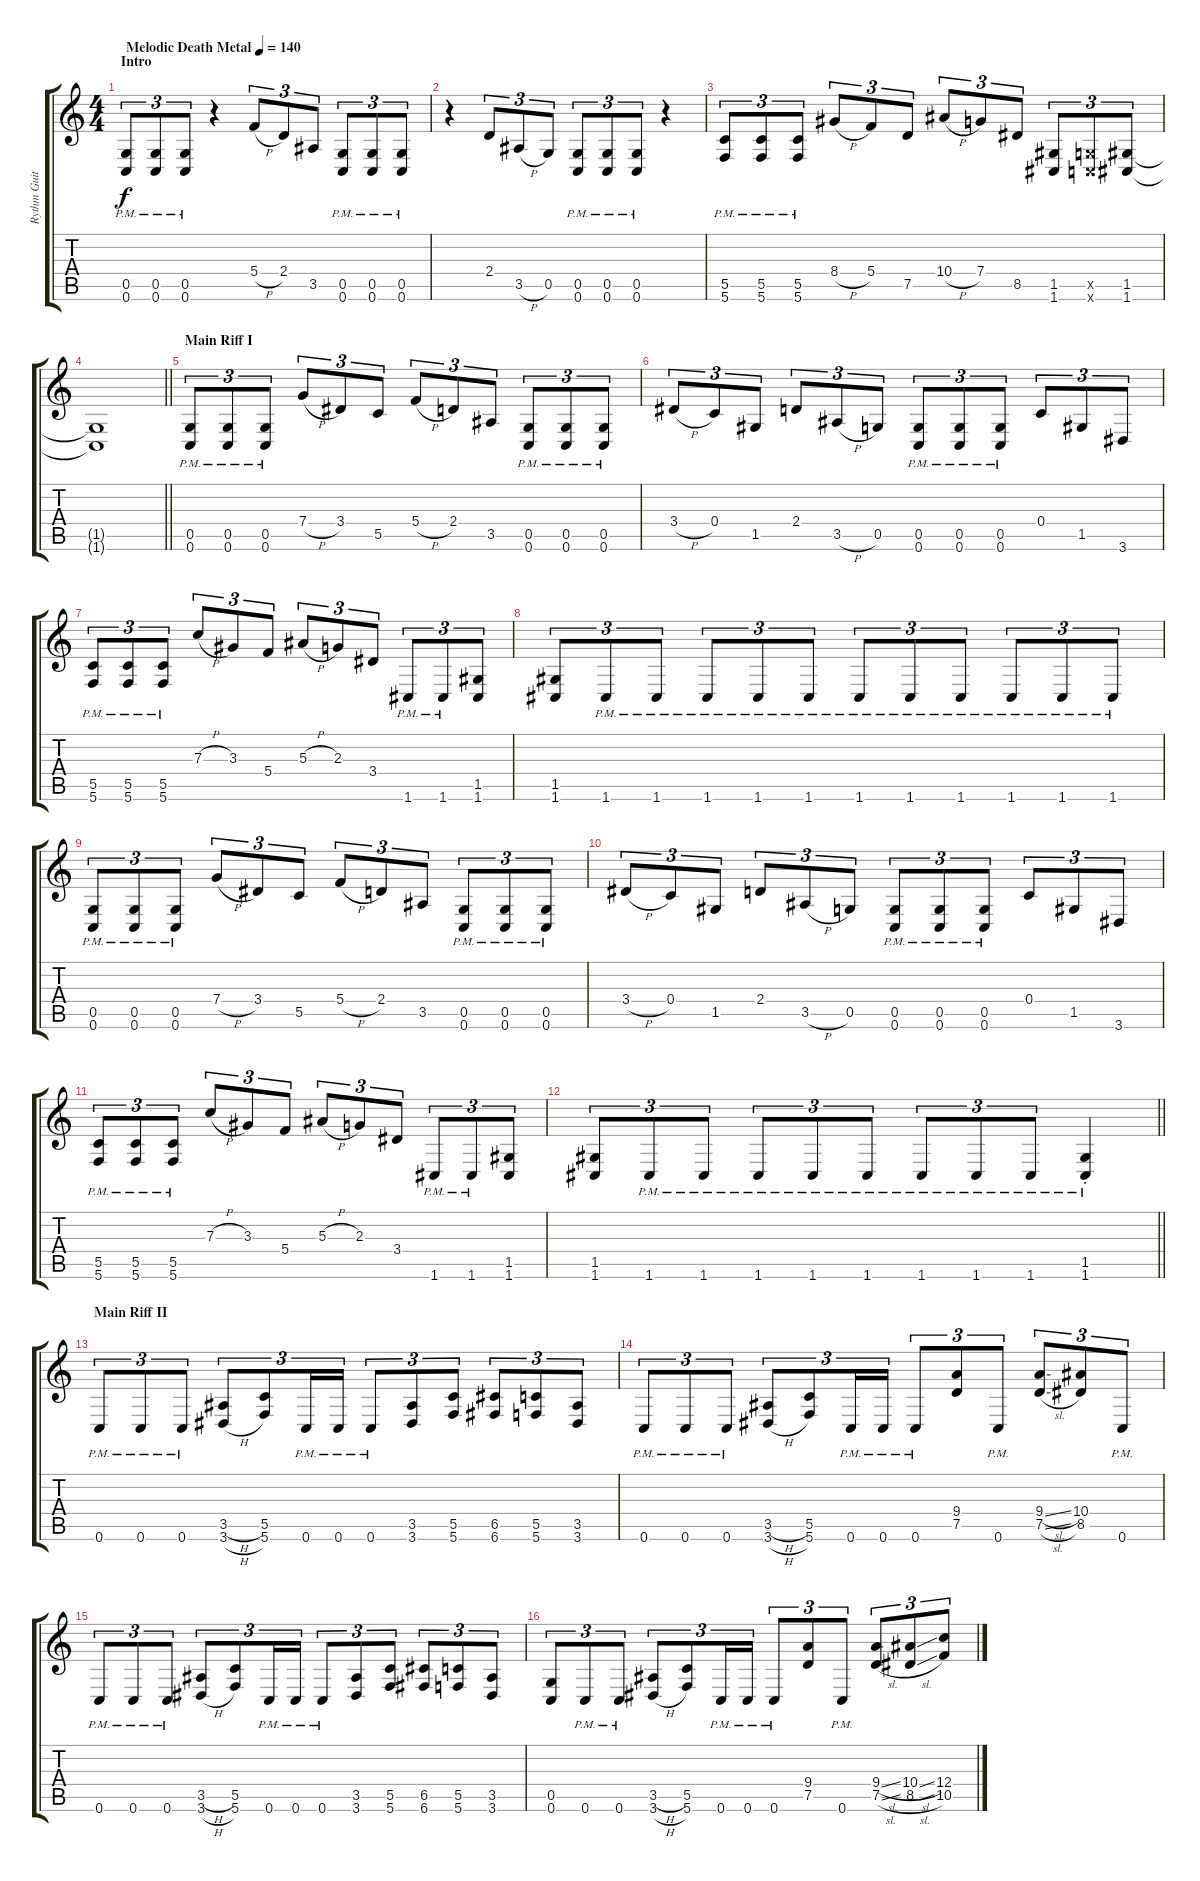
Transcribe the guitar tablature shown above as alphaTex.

\track ("Rythm Guitar II" "Rythm Guit") {instrument overdrivenguitar}
\staff {score tabs}
\tuning (D4 A3 F3 C3 G2 C2) {hide}
\ts (4 4)
\section ("" "Intro")
\tempo (140 "Melodic Death Metal")
\clef g2
\ks c
(0.5{pm} 0.6{pm}).8{tu (3 2) dy f volume 13 balance 16 instrument overdrivenguitar} (0.5{pm} 0.6{pm}).8{tu (3 2)} (0.5{pm} 0.6{pm}).8{tu (3 2)} r.4 5.4{h}.8{tu (3 2)} 2.4.8{tu (3 2)} 3.5.8{tu (3 2)} (0.5{pm} 0.6{pm}).8{tu (3 2)} (0.5{pm} 0.6{pm}).8{tu (3 2)} (0.5{pm} 0.6{pm}).8{tu (3 2)} |
r.4 2.4.8{tu (3 2)} 3.5{h}.8{tu (3 2)} 0.5.8{tu (3 2)} (0.5{pm} 0.6{pm}).8{tu (3 2)} (0.5{pm} 0.6{pm}).8{tu (3 2)} (0.5{pm} 0.6{pm}).8{tu (3 2)} r.4 |
(5.5{pm} 5.6{pm}).8{tu (3 2)} (5.5{pm} 5.6{pm}).8{tu (3 2)} (5.5{pm} 5.6{pm}).8{tu (3 2)} 8.4{h}.8{tu (3 2)} 5.4.8{tu (3 2)} 7.5.8{tu (3 2)} 10.4{h}.8{tu (3 2)} 7.4.8{tu (3 2)} 8.5.8{tu (3 2)} (1.5 1.6).8{tu (3 2)} (0.5{x} 0.6{x}).8{tu (3 2)} (1.5 1.6).8{tu (3 2)} |
\barLineRight lightlight
(1.5{t} 1.6{t}).1 |
\section ("" "Main Riff I")
(0.5{pm} 0.6{pm}).8{tu (3 2)} (0.5{pm} 0.6{pm}).8{tu (3 2)} (0.5{pm} 0.6{pm}).8{tu (3 2)} 7.4{h}.8{tu (3 2)} 3.4.8{tu (3 2)} 5.5.8{tu (3 2)} 5.4{h}.8{tu (3 2)} 2.4.8{tu (3 2)} 3.5.8{tu (3 2)} (0.5{pm} 0.6{pm}).8{tu (3 2)} (0.5{pm} 0.6{pm}).8{tu (3 2)} (0.5{pm} 0.6{pm}).8{tu (3 2)} |
3.4{h}.8{tu (3 2)} 0.4.8{tu (3 2)} 1.5.8{tu (3 2)} 2.4.8{tu (3 2)} 3.5{h}.8{tu (3 2)} 0.5.8{tu (3 2)} (0.5{pm} 0.6{pm}).8{tu (3 2)} (0.5{pm} 0.6{pm}).8{tu (3 2)} (0.5{pm} 0.6{pm}).8{tu (3 2)} 0.4.8{tu (3 2)} 1.5.8{tu (3 2)} 3.6.8{tu (3 2)} |
(5.5{pm} 5.6{pm}).8{tu (3 2)} (5.5{pm} 5.6{pm}).8{tu (3 2)} (5.5{pm} 5.6{pm}).8{tu (3 2)} 7.3{h}.8{tu (3 2)} 3.3.8{tu (3 2)} 5.4.8{tu (3 2)} 5.3{h}.8{tu (3 2)} 2.3.8{tu (3 2)} 3.4.8{tu (3 2)} 1.6{pm}.8{tu (3 2)} 1.6{pm}.8{tu (3 2)} (1.5 1.6).8{tu (3 2)} |
(1.5 1.6).8{tu (3 2)} 1.6{pm}.8{tu (3 2)} 1.6{pm}.8{tu (3 2)} 1.6{pm}.8{tu (3 2)} 1.6{pm}.8{tu (3 2)} 1.6{pm}.8{tu (3 2)} 1.6{pm}.8{tu (3 2)} 1.6{pm}.8{tu (3 2)} 1.6{pm}.8{tu (3 2)} 1.6{pm}.8{tu (3 2)} 1.6{pm}.8{tu (3 2)} 1.6{pm}.8{tu (3 2)} |
(0.5{pm} 0.6{pm}).8{tu (3 2)} (0.5{pm} 0.6{pm}).8{tu (3 2)} (0.5{pm} 0.6{pm}).8{tu (3 2)} 7.4{h}.8{tu (3 2)} 3.4.8{tu (3 2)} 5.5.8{tu (3 2)} 5.4{h}.8{tu (3 2)} 2.4.8{tu (3 2)} 3.5.8{tu (3 2)} (0.5{pm} 0.6{pm}).8{tu (3 2)} (0.5{pm} 0.6{pm}).8{tu (3 2)} (0.5{pm} 0.6{pm}).8{tu (3 2)} |
3.4{h}.8{tu (3 2)} 0.4.8{tu (3 2)} 1.5.8{tu (3 2)} 2.4.8{tu (3 2)} 3.5{h}.8{tu (3 2)} 0.5.8{tu (3 2)} (0.5{pm} 0.6{pm}).8{tu (3 2)} (0.5{pm} 0.6{pm}).8{tu (3 2)} (0.5{pm} 0.6{pm}).8{tu (3 2)} 0.4.8{tu (3 2)} 1.5.8{tu (3 2)} 3.6.8{tu (3 2)} |
(5.5{pm} 5.6{pm}).8{tu (3 2)} (5.5{pm} 5.6{pm}).8{tu (3 2)} (5.5{pm} 5.6{pm}).8{tu (3 2)} 7.3{h}.8{tu (3 2)} 3.3.8{tu (3 2)} 5.4.8{tu (3 2)} 5.3{h}.8{tu (3 2)} 2.3.8{tu (3 2)} 3.4.8{tu (3 2)} 1.6{pm}.8{tu (3 2)} 1.6{pm}.8{tu (3 2)} (1.5 1.6).8{tu (3 2)} |
\barLineRight lightlight
(1.5 1.6).8{tu (3 2)} 1.6{pm}.8{tu (3 2)} 1.6{pm}.8{tu (3 2)} 1.6{pm}.8{tu (3 2)} 1.6{pm}.8{tu (3 2)} 1.6{pm}.8{tu (3 2)} 1.6{pm}.8{tu (3 2)} 1.6{pm}.8{tu (3 2)} 1.6{pm}.8{tu (3 2)} (1.5{pm st} 1.6{pm st}).4 |
\section ("" "Main Riff II")
0.6{pm}.8{tu (3 2) volume 12 balance 16 instrument overdrivenguitar} 0.6{pm}.8{tu (3 2)} 0.6{pm}.8{tu (3 2)} (3.5{h} 3.6{h}).8{tu (3 2)} (5.5 5.6).8{tu (3 2)} 0.6{pm}.16{tu (3 2)} 0.6{pm}.16{tu (3 2)} 0.6{pm}.8{tu (3 2)} (3.5 3.6).8{tu (3 2)} (5.5 5.6).8{tu (3 2)} (6.5 6.6).8{tu (3 2)} (5.5 5.6).8{tu (3 2)} (3.5 3.6).8{tu (3 2)} |
0.6{pm}.8{tu (3 2)} 0.6{pm}.8{tu (3 2)} 0.6{pm}.8{tu (3 2)} (3.5{h} 3.6{h}).8{tu (3 2)} (5.5 5.6).8{tu (3 2)} 0.6{pm}.16{tu (3 2)} 0.6{pm}.16{tu (3 2)} 0.6{pm}.8{tu (3 2)} (9.4 7.5).8{tu (3 2)} 0.6{pm}.8{tu (3 2)} (9.4{sl} 7.5{sl}).8{tu (3 2)} (10.4 8.5).8{tu (3 2)} 0.6{pm}.8{tu (3 2)} |
0.6{pm}.8{tu (3 2)} 0.6{pm}.8{tu (3 2)} 0.6{pm}.8{tu (3 2)} (3.5{h} 3.6{h}).8{tu (3 2)} (5.5 5.6).8{tu (3 2)} 0.6{pm}.16{tu (3 2)} 0.6{pm}.16{tu (3 2)} 0.6{pm}.8{tu (3 2)} (3.5 3.6).8{tu (3 2)} (5.5 5.6).8{tu (3 2)} (6.5 6.6).8{tu (3 2)} (5.5 5.6).8{tu (3 2)} (3.5 3.6).8{tu (3 2)} |
(0.5 0.6).8{tu (3 2)} 0.6{pm}.8{tu (3 2)} 0.6{pm}.8{tu (3 2)} (3.5{h} 3.6{h}).8{tu (3 2)} (5.5 5.6).8{tu (3 2)} 0.6{pm}.16{tu (3 2)} 0.6{pm}.16{tu (3 2)} 0.6{pm}.8{tu (3 2)} (9.4 7.5).8{tu (3 2)} 0.6{pm}.8{tu (3 2)} (9.4{sl} 7.5{sl}).8{tu (3 2)} (10.4{sl} 8.5{sl}).8{tu (3 2)} (12.4 10.5).8{tu (3 2)}
